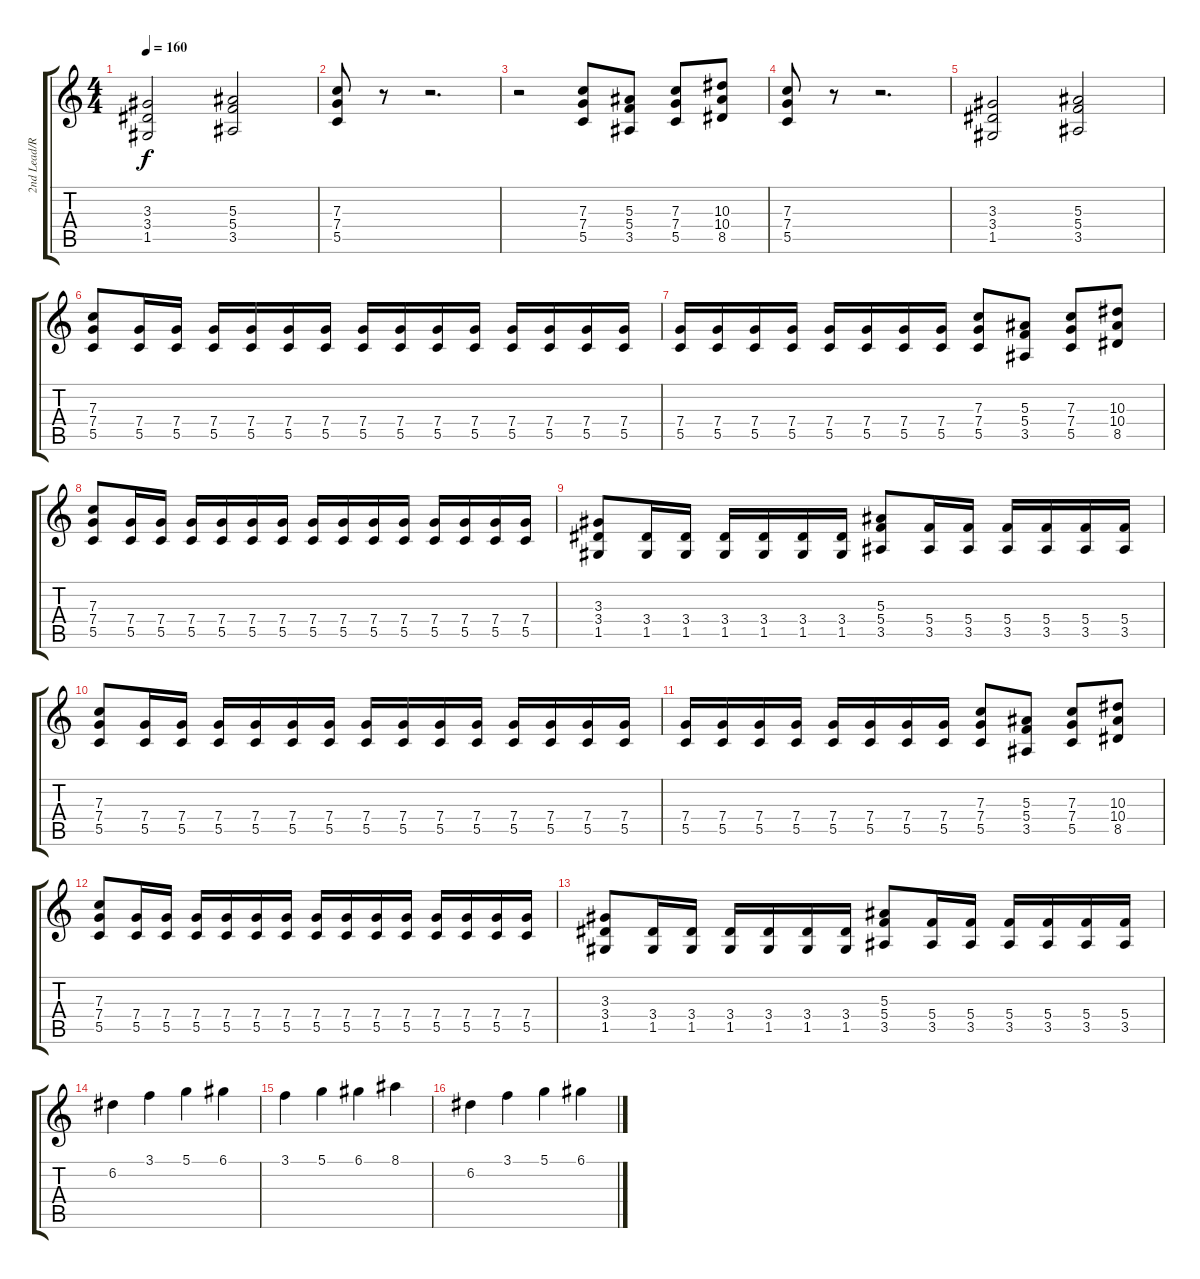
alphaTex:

\track ("2nd Lead/Rhythm Guitar" "2nd Lead/R") {instrument overdrivenguitar}
\staff {score tabs}
\tuning (D4 A3 F3 C3 G2 C2) {hide}
\ts (4 4)
\tempo 160
\clef g2
\ks c
(3.3 3.4 1.5).2{dy f} (5.3 5.4 3.5).2 |
(7.3 7.4 5.5).8 r.8 r.2{d} |
r.2 (7.3 7.4 5.5).8 (5.3 5.4 3.5).8 (7.3 7.4 5.5).8 (10.3 10.4 8.5).8 |
(7.3 7.4 5.5).8 r.8 r.2{d} |
(3.3 3.4 1.5).2 (5.3 5.4 3.5).2 |
(7.3 7.4 5.5).8 (7.4 5.5).16 (7.4 5.5).16 (7.4 5.5).16 (7.4 5.5).16 (7.4 5.5).16 (7.4 5.5).16 (7.4 5.5).16 (7.4 5.5).16 (7.4 5.5).16 (7.4 5.5).16 (7.4 5.5).16 (7.4 5.5).16 (7.4 5.5).16 (7.4 5.5).16 |
(7.4 5.5).16 (7.4 5.5).16 (7.4 5.5).16 (7.4 5.5).16 (7.4 5.5).16 (7.4 5.5).16 (7.4 5.5).16 (7.4 5.5).16 (7.3 7.4 5.5).8 (5.3 5.4 3.5).8 (7.3 7.4 5.5).8 (10.3 10.4 8.5).8 |
(7.3 7.4 5.5).8 (7.4 5.5).16 (7.4 5.5).16 (7.4 5.5).16 (7.4 5.5).16 (7.4 5.5).16 (7.4 5.5).16 (7.4 5.5).16 (7.4 5.5).16 (7.4 5.5).16 (7.4 5.5).16 (7.4 5.5).16 (7.4 5.5).16 (7.4 5.5).16 (7.4 5.5).16 |
(3.3 3.4 1.5).8 (3.4 1.5).16 (3.4 1.5).16 (3.4 1.5).16 (3.4 1.5).16 (3.4 1.5).16 (3.4 1.5).16 (5.3 5.4 3.5).8 (5.4 3.5).16 (5.4 3.5).16 (5.4 3.5).16 (5.4 3.5).16 (5.4 3.5).16 (5.4 3.5).16 |
(7.3 7.4 5.5).8 (7.4 5.5).16 (7.4 5.5).16 (7.4 5.5).16 (7.4 5.5).16 (7.4 5.5).16 (7.4 5.5).16 (7.4 5.5).16 (7.4 5.5).16 (7.4 5.5).16 (7.4 5.5).16 (7.4 5.5).16 (7.4 5.5).16 (7.4 5.5).16 (7.4 5.5).16 |
(7.4 5.5).16 (7.4 5.5).16 (7.4 5.5).16 (7.4 5.5).16 (7.4 5.5).16 (7.4 5.5).16 (7.4 5.5).16 (7.4 5.5).16 (7.3 7.4 5.5).8 (5.3 5.4 3.5).8 (7.3 7.4 5.5).8 (10.3 10.4 8.5).8 |
(7.3 7.4 5.5).8 (7.4 5.5).16 (7.4 5.5).16 (7.4 5.5).16 (7.4 5.5).16 (7.4 5.5).16 (7.4 5.5).16 (7.4 5.5).16 (7.4 5.5).16 (7.4 5.5).16 (7.4 5.5).16 (7.4 5.5).16 (7.4 5.5).16 (7.4 5.5).16 (7.4 5.5).16 |
(3.3 3.4 1.5).8 (3.4 1.5).16 (3.4 1.5).16 (3.4 1.5).16 (3.4 1.5).16 (3.4 1.5).16 (3.4 1.5).16 (5.3 5.4 3.5).8 (5.4 3.5).16 (5.4 3.5).16 (5.4 3.5).16 (5.4 3.5).16 (5.4 3.5).16 (5.4 3.5).16 |
6.2.4 3.1.4 5.1.4 6.1.4 |
3.1.4 5.1.4 6.1.4 8.1.4 |
6.2.4 3.1.4 5.1.4 6.1.4
